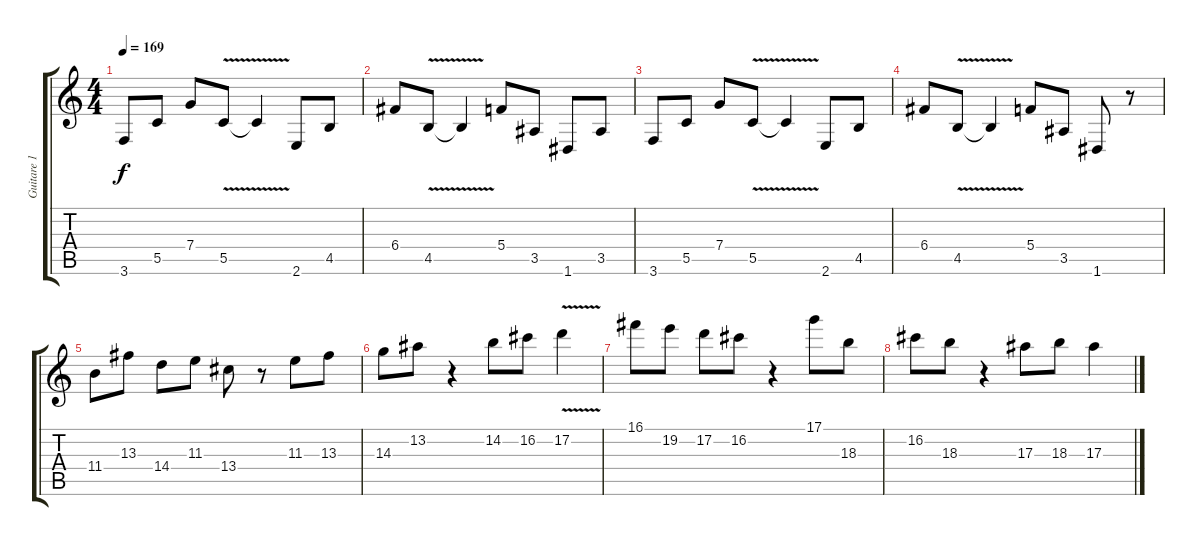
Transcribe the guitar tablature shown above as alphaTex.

\track ("Guitare 1" "Guitare 1") {instrument distortionguitar}
\staff {score tabs}
\tuning (D4 A3 F3 C3 G2 D2) {hide}
\ts (4 4)
\tempo 169
\clef g2
\ks c
3.6.8{dy f} 5.5.8 7.4.8 5.5{v}.8 5.5{t}.4 2.6.8 4.5.8 |
6.4.8 4.5{v}.8 4.5{t}.4 5.4.8 3.5.8 1.6.8 3.5.8 |
3.6.8 5.5.8 7.4.8 5.5{v}.8 5.5{t}.4 2.6.8 4.5.8 |
6.4.8 4.5{v}.8 4.5{t}.4 5.4.8 3.5.8 1.6.8 r.8 |
11.4.8 13.3.8 14.4.8 11.3.8 13.4.8 r.8 11.3.8 13.3.8 |
14.3.8 13.2.8 r.4 14.2.8 16.2.8 17.2{v}.4 |
16.1.8 19.2.8 17.2.8 16.2.8 r.4 17.1.8 18.3.8 |
16.2.8 18.3.8 r.4 17.3.8 18.3.8 17.3.4
